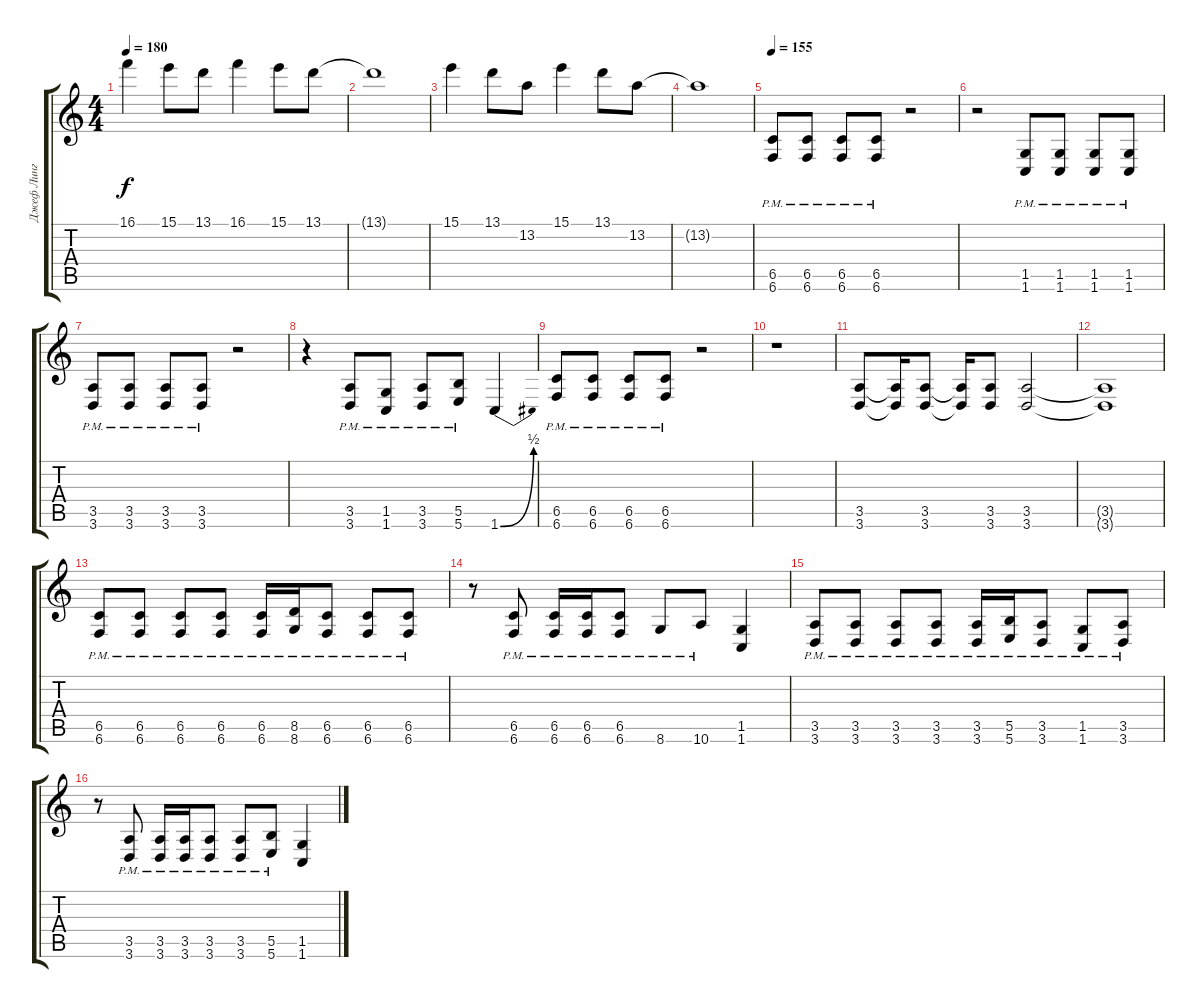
\track ("Джеф Линг" "Джеф Линг") {instrument distortionguitar}
\staff {score tabs}
\tuning (Db4 Ab3 E3 B2 Gb2 B1) {hide}
\ts (4 4)
\tempo 180
\clef g2
\ks c
16.1.4{dy f} 15.1.8 13.1.8 16.1.4 15.1.8 13.1.8 |
13.1{t}.1 |
15.1.4 13.1.8 13.2.8 15.1.4 13.1.8 13.2.8 |
13.2{t}.1 |
\tempo 155
(6.5{pm} 6.6{pm}).8 (6.5{pm} 6.6{pm}).8 (6.5{pm} 6.6{pm}).8 (6.5{pm} 6.6{pm}).8 r.2 |
r.2 (1.5{pm} 1.6{pm}).8 (1.5{pm} 1.6{pm}).8 (1.5{pm} 1.6{pm}).8 (1.5{pm} 1.6{pm}).8 |
(3.5{pm} 3.6{pm}).8 (3.5{pm} 3.6{pm}).8 (3.5{pm} 3.6{pm}).8 (3.5{pm} 3.6{pm}).8 r.2 |
r.4 (3.5{pm} 3.6{pm}).8 (1.5{pm} 1.6{pm}).8 (3.5{pm} 3.6{pm}).8 (5.5{pm} 5.6{pm}).8 1.6{be (bend 0 0 60 2)}.4 |
(6.5{pm} 6.6{pm}).8 (6.5{pm} 6.6{pm}).8 (6.5{pm} 6.6{pm}).8 (6.5{pm} 6.6{pm}).8 r.2 |
r.1 |
(3.5 3.6).8 (3.5{t} 3.6{t}).16 (3.5 3.6).8 (3.5{t} 3.6{t}).16 (3.5 3.6).8 (3.5 3.6).2 |
(3.5{t} 3.6{t}).1 |
(6.5{pm} 6.6{pm}).8 (6.5{pm} 6.6{pm}).8 (6.5{pm} 6.6{pm}).8 (6.5{pm} 6.6{pm}).8 (6.5{pm} 6.6{pm}).16 (8.5{pm} 8.6{pm}).16 (6.5{pm} 6.6{pm}).8 (6.5{pm} 6.6{pm}).8 (6.5{pm} 6.6{pm}).8 |
r.8 (6.5{pm} 6.6{pm}).8 (6.5{pm} 6.6{pm}).16 (6.5{pm} 6.6{pm}).16 (6.5{pm} 6.6{pm}).8 8.6{pm}.8 10.6{pm}.8 (1.5 1.6).4 |
(3.5{pm} 3.6{pm}).8 (3.5{pm} 3.6{pm}).8 (3.5{pm} 3.6{pm}).8 (3.5{pm} 3.6{pm}).8 (3.5{pm} 3.6{pm}).16 (5.5{pm} 5.6{pm}).16 (3.5{pm} 3.6{pm}).8 (1.5{pm} 1.6{pm}).8 (3.5{pm} 3.6{pm}).8 |
r.8 (3.5{pm} 3.6{pm}).8 (3.5{pm} 3.6{pm}).16 (3.5{pm} 3.6{pm}).16 (3.5{pm} 3.6{pm}).8 (3.5{pm} 3.6{pm}).8 (5.5{pm} 5.6{pm}).8 (1.5 1.6).4
